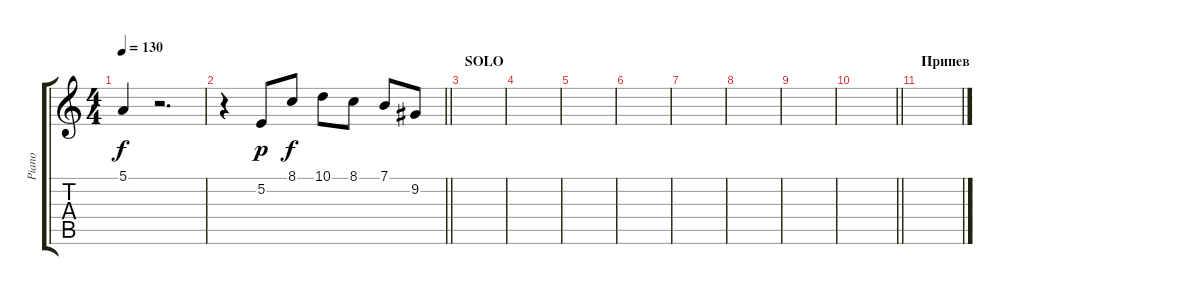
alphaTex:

\track ("Piano" "Piano") {instrument electricgrandpiano}
\staff {score tabs}
\tuning (E4 B3 G3 D3 A2 E2) {hide}
\ts (4 4)
\tempo 130
\clef g2
\ks c
5.1.4{dy f} r.2{d} |
\barLineRight lightlight
r.4 5.2.8{dy p} 8.1.8{dy f} 10.1.8 8.1.8 7.1.8 9.2.8 |
\section ("" "SOLO")
|
|
|
|
|
|
|
\barLineRight lightlight
|
\section ("" "Припев")
